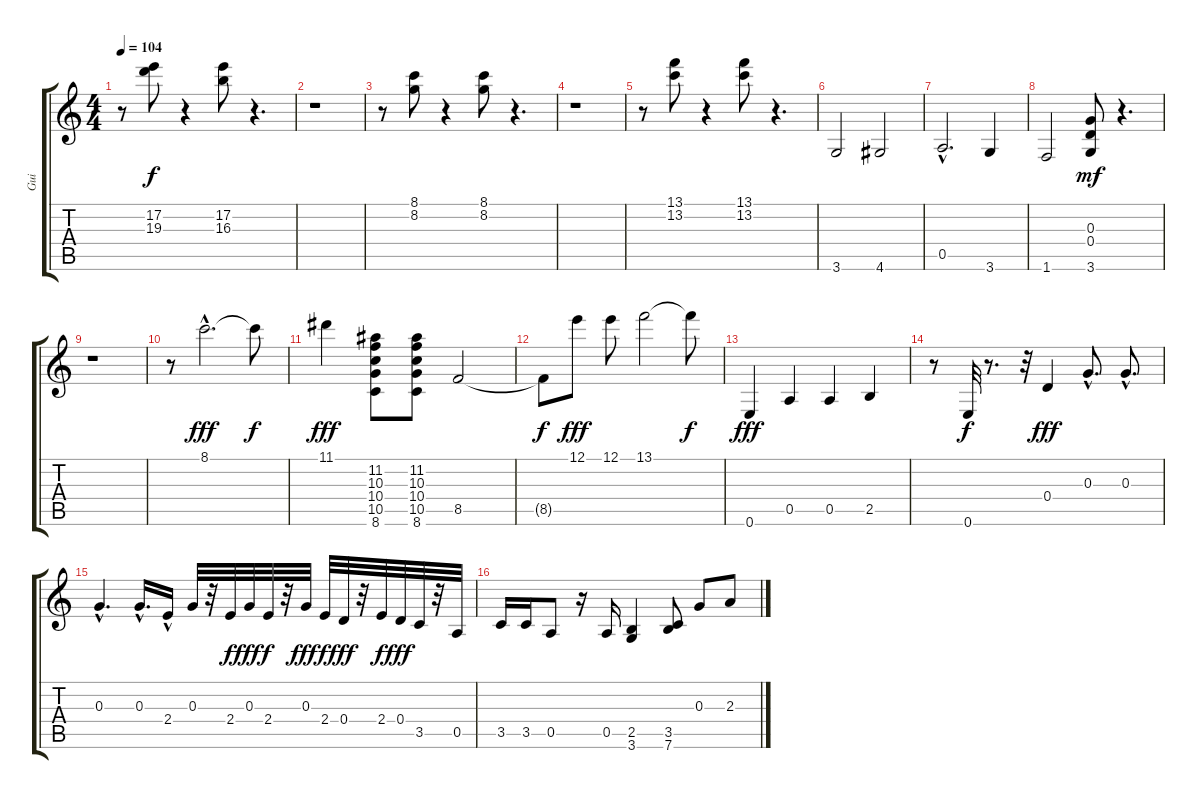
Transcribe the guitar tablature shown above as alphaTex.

\track ("Gui" "Gui") {instrument distortionguitar}
\staff {score tabs}
\tuning (E4 B3 G3 D3 A2 E2) {hide}
\ts (4 4)
\tempo 104
\clef g2
\ks c
r.8{dy f} (17.2 19.3).8 r.4 (17.2 16.3).8 r.4{d} |
r.1 |
r.8 (8.1 8.2).8 r.4 (8.1 8.2).8 r.4{d} |
r.1 |
r.8 (13.1 13.2).8 r.4 (13.1 13.2).8 r.4{d} |
3.6.2 4.6.2 |
0.5{hac}.2{d} 3.6.4 |
1.6.2 (0.3 0.4 3.6).8{dy mf} r.4{d} |
r.1 |
r.8 8.1{hac}.2{d dy fff} 8.1{t}.8{dy f} |
11.1.4{dy fff} (11.2 10.3 10.4 10.5 8.6).8{volume 16 balance 13} (11.2 10.3 10.4 10.5 8.6).8{volume 16 balance 13} 8.5.2{volume 16 balance 13} |
8.5{t}.8{dy f} 12.1.8{dy fff volume 16 balance 16} 12.1.8{volume 16 balance 16} 13.1.2{volume 16 balance 16} 13.1{t}.8{dy f} |
0.6.4{dy fff volume 15 balance 10} 0.5.4 0.5.4 2.5.4 |
r.8 0.6.32{dy f} r.8{d} r.32 0.4.4{dy fff} 0.3{hac}.8{d} 0.3{hac}.8{d} |
0.3{hac}.4{d} 0.3{hac}.16{d} 2.4{hac}.16 0.3.32 r.32 2.4.32{dy f} 0.3.32{dy fff} 2.4.32{dy f} r.32 0.3.32{dy fff} 2.4.32{dy f} 0.4.32{dy fff} r.32 2.4.32{dy f} 0.4.32{dy fff} 3.5.32 r.32 0.5.32 |
3.5.16 3.5.16 0.5.8 r.16 0.5.16 (2.5 3.6).4 (3.5 7.6).8 0.3.8 2.3.8
